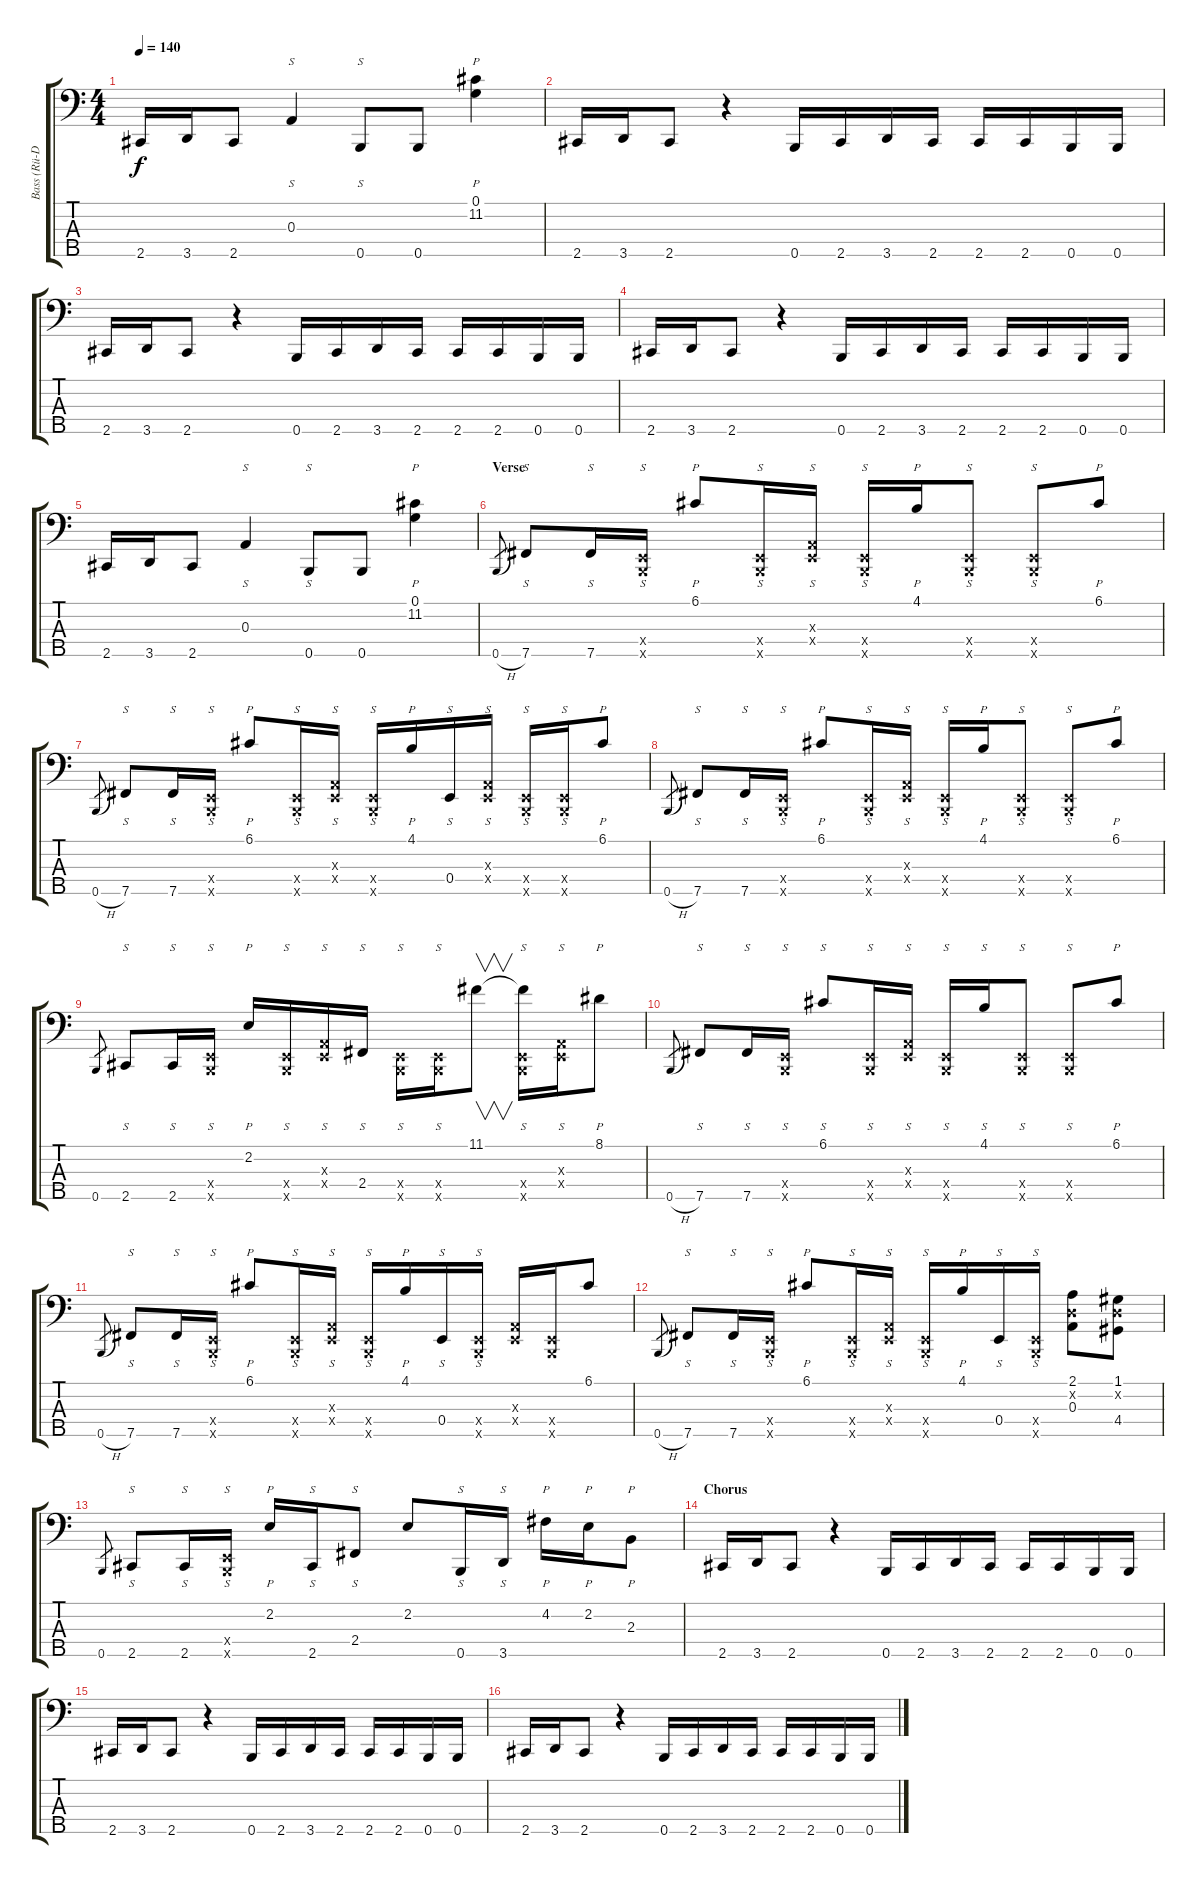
\track ("Bass (Rü-D)" "Bass (Rü-D") {instrument slapbass1}
\staff {score tabs}
\tuning (G2 D2 A1 E1 B0) {hide}
\ts (4 4)
\tempo 140
\clef f4
\ks c
2.5.16{dy f} 3.5.16 2.5.8 0.3.4{s} 0.5.8{s} 0.5.8 (0.1 11.2).4{p} |
2.5.16 3.5.16 2.5.8 r.4 0.5.16 2.5.16 3.5.16 2.5.16 2.5.16 2.5.16 0.5.16 0.5.16 |
2.5.16 3.5.16 2.5.8 r.4 0.5.16 2.5.16 3.5.16 2.5.16 2.5.16 2.5.16 0.5.16 0.5.16 |
2.5.16 3.5.16 2.5.8 r.4 0.5.16 2.5.16 3.5.16 2.5.16 2.5.16 2.5.16 0.5.16 0.5.16 |
2.5.16 3.5.16 2.5.8 0.3.4{s} 0.5.8{s} 0.5.8 (0.1 11.2).4{p} |
\section ("" "Verse")
0.5{h}.8{gr} 7.5.8{s} 7.5.16{s} (0.4{x} 0.5{x}).16{s} 6.1.8{p} (0.4{x} 0.5{x}).16{s} (0.3{x} 0.4{x}).16{s} (0.4{x} 0.5{x}).16{s} 4.1.16{p} (0.4{x} 0.5{x}).8{s} (0.4{x} 0.5{x}).8{s} 6.1.8{p} |
0.5{h}.8{gr} 7.5.8{s} 7.5.16{s} (0.4{x} 0.5{x}).16{s} 6.1.8{p} (0.4{x} 0.5{x}).16{s} (0.3{x} 0.4{x}).16{s} (0.4{x} 0.5{x}).16{s} 4.1.16{p} 0.4.16{s} (0.3{x} 0.4{x}).16{s} (0.4{x} 0.5{x}).16{s} (0.4{x} 0.5{x}).16{s} 6.1.8{p} |
0.5{h}.8{gr} 7.5.8{s} 7.5.16{s} (0.4{x} 0.5{x}).16{s} 6.1.8{p} (0.4{x} 0.5{x}).16{s} (0.3{x} 0.4{x}).16{s} (0.4{x} 0.5{x}).16{s} 4.1.16{p} (0.4{x} 0.5{x}).8{s} (0.4{x} 0.5{x}).8{s} 6.1.8{p} |
0.5.8{gr} 2.5.8{s} 2.5.16{s} (0.4{x} 0.5{x}).16{s} 2.2.16{p} (0.4{x} 0.5{x}).16{s} (0.3{x} 0.4{x}).16{s} 2.4.16{s} (0.4{x} 0.5{x}).16{s} (0.4{x} 0.5{x}).16{s} 11.1.8{v} (11.1{t} 0.4{x} 0.5{x}).16{s} (0.3{x} 0.4{x}).16{s} 8.1.8{p} |
0.5{h}.8{gr} 7.5.8{s} 7.5.16{s} (0.4{x} 0.5{x}).16{s} 6.1.8{s} (0.4{x} 0.5{x}).16{s} (0.3{x} 0.4{x}).16{s} (0.4{x} 0.5{x}).16{s} 4.1.16{s} (0.4{x} 0.5{x}).8{s} (0.4{x} 0.5{x}).8{s} 6.1.8{p} |
0.5{h}.8{gr} 7.5.8{s} 7.5.16{s} (0.4{x} 0.5{x}).16{s} 6.1.8{p} (0.4{x} 0.5{x}).16{s} (0.3{x} 0.4{x}).16{s} (0.4{x} 0.5{x}).16{s} 4.1.16{p} 0.4.16{s} (0.4{x} 0.5{x}).16{s} (0.3{x} 0.4{x}).16 (0.4{x} 0.5{x}).16 6.1.8 |
0.5{h}.8{gr} 7.5.8{s} 7.5.16{s} (0.4{x} 0.5{x}).16{s} 6.1.8{p} (0.4{x} 0.5{x}).16{s} (0.3{x} 0.4{x}).16{s} (0.4{x} 0.5{x}).16{s} 4.1.16{p} 0.4.16{s} (0.4{x} 0.5{x}).16{s} (2.1 0.2{x} 0.3).8 (1.1 0.2{x} 4.4).8 |
0.5.8{gr} 2.5.8{s} 2.5.16{s} (0.4{x} 0.5{x}).16{s} 2.2.16{p} 2.5.16{s} 2.4.8{s} 2.2.8 0.5.16{s} 3.5.16{s} 4.2.16{p} 2.2.16{p} 2.3.8{p} |
\section ("" "Chorus")
2.5.16 3.5.16 2.5.8 r.4 0.5.16 2.5.16 3.5.16 2.5.16 2.5.16 2.5.16 0.5.16 0.5.16 |
2.5.16 3.5.16 2.5.8 r.4 0.5.16 2.5.16 3.5.16 2.5.16 2.5.16 2.5.16 0.5.16 0.5.16 |
2.5.16 3.5.16 2.5.8 r.4 0.5.16 2.5.16 3.5.16 2.5.16 2.5.16 2.5.16 0.5.16 0.5.16
